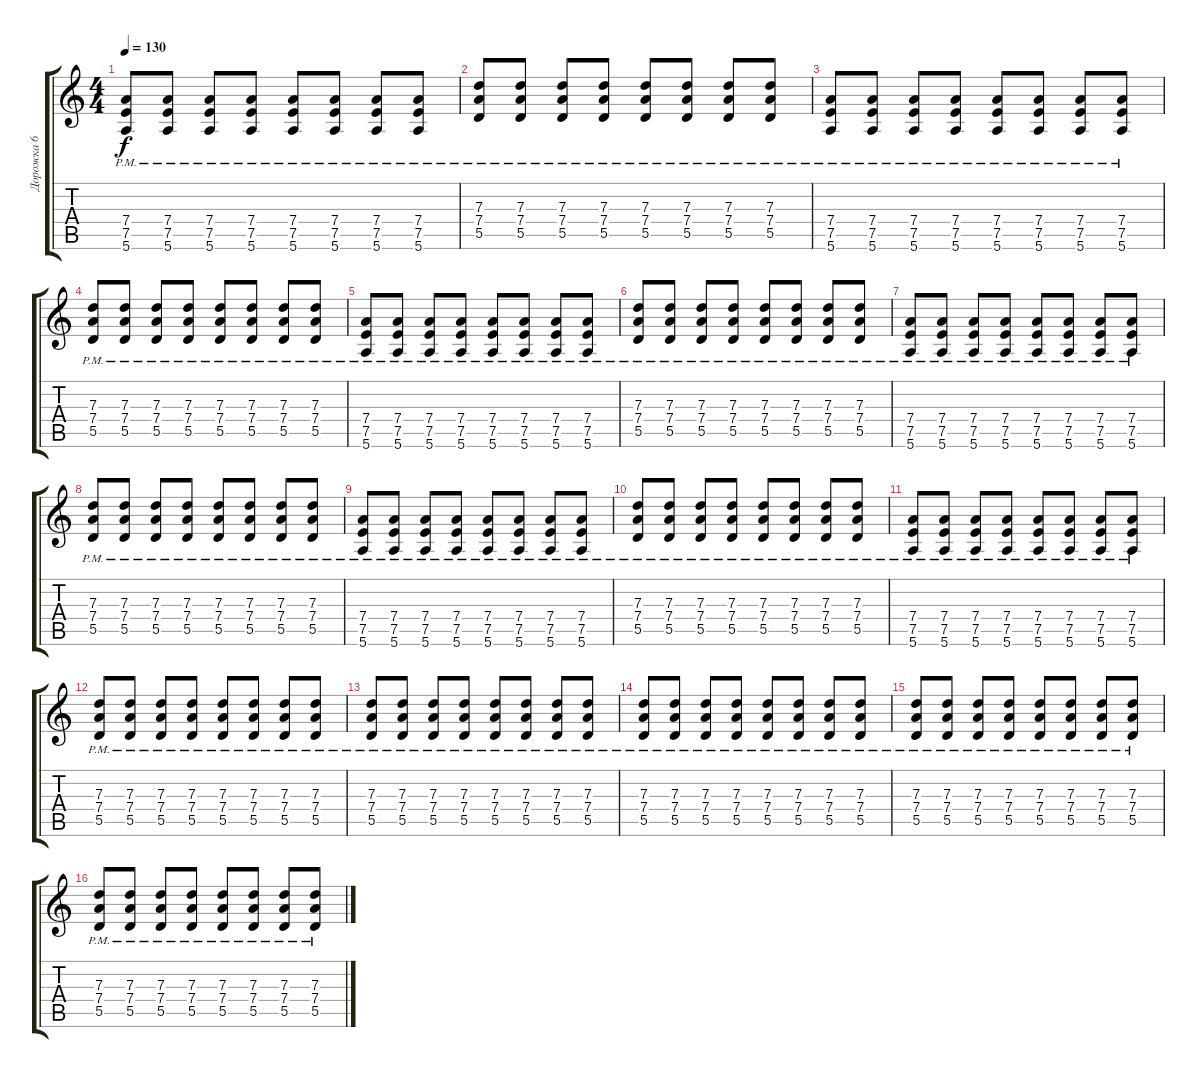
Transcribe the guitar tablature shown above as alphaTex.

\track ("Дорожка 6" "Дорожка 6") {instrument distortionguitar}
\staff {score tabs}
\tuning (E4 B3 G3 D3 A2 E2) {hide}
\ts (4 4)
\tempo 130
\clef g2
\ks c
(7.4{pm} 7.5{pm} 5.6{pm}).8{dy f} (7.4{pm} 7.5{pm} 5.6{pm}).8 (7.4{pm} 7.5{pm} 5.6{pm}).8 (7.4{pm} 7.5{pm} 5.6{pm}).8 (7.4{pm} 7.5{pm} 5.6{pm}).8 (7.4{pm} 7.5{pm} 5.6{pm}).8 (7.4{pm} 7.5{pm} 5.6{pm}).8 (7.4{pm} 7.5{pm} 5.6{pm}).8 |
(7.3{pm} 7.4{pm} 5.5{pm}).8 (7.3{pm} 7.4{pm} 5.5{pm}).8 (7.3{pm} 7.4{pm} 5.5{pm}).8 (7.3{pm} 7.4{pm} 5.5{pm}).8 (7.3{pm} 7.4{pm} 5.5{pm}).8 (7.3{pm} 7.4{pm} 5.5{pm}).8 (7.3{pm} 7.4{pm} 5.5{pm}).8 (7.3{pm} 7.4{pm} 5.5{pm}).8 |
(7.4{pm} 7.5{pm} 5.6{pm}).8 (7.4{pm} 7.5{pm} 5.6{pm}).8 (7.4{pm} 7.5{pm} 5.6{pm}).8 (7.4{pm} 7.5{pm} 5.6{pm}).8 (7.4{pm} 7.5{pm} 5.6{pm}).8 (7.4{pm} 7.5{pm} 5.6{pm}).8 (7.4{pm} 7.5{pm} 5.6{pm}).8 (7.4{pm} 7.5{pm} 5.6{pm}).8 |
(7.3{pm} 7.4{pm} 5.5{pm}).8 (7.3{pm} 7.4{pm} 5.5{pm}).8 (7.3{pm} 7.4{pm} 5.5{pm}).8 (7.3{pm} 7.4{pm} 5.5{pm}).8 (7.3{pm} 7.4{pm} 5.5{pm}).8 (7.3{pm} 7.4{pm} 5.5{pm}).8 (7.3{pm} 7.4{pm} 5.5{pm}).8 (7.3{pm} 7.4{pm} 5.5{pm}).8 |
(7.4{pm} 7.5{pm} 5.6{pm}).8 (7.4{pm} 7.5{pm} 5.6{pm}).8 (7.4{pm} 7.5{pm} 5.6{pm}).8 (7.4{pm} 7.5{pm} 5.6{pm}).8 (7.4{pm} 7.5{pm} 5.6{pm}).8 (7.4{pm} 7.5{pm} 5.6{pm}).8 (7.4{pm} 7.5{pm} 5.6{pm}).8 (7.4{pm} 7.5{pm} 5.6{pm}).8 |
(7.3{pm} 7.4{pm} 5.5{pm}).8 (7.3{pm} 7.4{pm} 5.5{pm}).8 (7.3{pm} 7.4{pm} 5.5{pm}).8 (7.3{pm} 7.4{pm} 5.5{pm}).8 (7.3{pm} 7.4{pm} 5.5{pm}).8 (7.3{pm} 7.4{pm} 5.5{pm}).8 (7.3{pm} 7.4{pm} 5.5{pm}).8 (7.3{pm} 7.4{pm} 5.5{pm}).8 |
(7.4{pm} 7.5{pm} 5.6{pm}).8 (7.4{pm} 7.5{pm} 5.6{pm}).8 (7.4{pm} 7.5{pm} 5.6{pm}).8 (7.4{pm} 7.5{pm} 5.6{pm}).8 (7.4{pm} 7.5{pm} 5.6{pm}).8 (7.4{pm} 7.5{pm} 5.6{pm}).8 (7.4{pm} 7.5{pm} 5.6{pm}).8 (7.4{pm} 7.5{pm} 5.6{pm}).8 |
(7.3{pm} 7.4{pm} 5.5{pm}).8 (7.3{pm} 7.4{pm} 5.5{pm}).8 (7.3{pm} 7.4{pm} 5.5{pm}).8 (7.3{pm} 7.4{pm} 5.5{pm}).8 (7.3{pm} 7.4{pm} 5.5{pm}).8 (7.3{pm} 7.4{pm} 5.5{pm}).8 (7.3{pm} 7.4{pm} 5.5{pm}).8 (7.3{pm} 7.4{pm} 5.5{pm}).8 |
(7.4{pm} 7.5{pm} 5.6{pm}).8 (7.4{pm} 7.5{pm} 5.6{pm}).8 (7.4{pm} 7.5{pm} 5.6{pm}).8 (7.4{pm} 7.5{pm} 5.6{pm}).8 (7.4{pm} 7.5{pm} 5.6{pm}).8 (7.4{pm} 7.5{pm} 5.6{pm}).8 (7.4{pm} 7.5{pm} 5.6{pm}).8 (7.4{pm} 7.5{pm} 5.6{pm}).8 |
(7.3{pm} 7.4{pm} 5.5{pm}).8 (7.3{pm} 7.4{pm} 5.5{pm}).8 (7.3{pm} 7.4{pm} 5.5{pm}).8 (7.3{pm} 7.4{pm} 5.5{pm}).8 (7.3{pm} 7.4{pm} 5.5{pm}).8 (7.3{pm} 7.4{pm} 5.5{pm}).8 (7.3{pm} 7.4{pm} 5.5{pm}).8 (7.3{pm} 7.4{pm} 5.5{pm}).8 |
(7.4{pm} 7.5{pm} 5.6{pm}).8 (7.4{pm} 7.5{pm} 5.6{pm}).8 (7.4{pm} 7.5{pm} 5.6{pm}).8 (7.4{pm} 7.5{pm} 5.6{pm}).8 (7.4{pm} 7.5{pm} 5.6{pm}).8 (7.4{pm} 7.5{pm} 5.6{pm}).8 (7.4{pm} 7.5{pm} 5.6{pm}).8 (7.4{pm} 7.5{pm} 5.6{pm}).8 |
(7.3{pm} 7.4{pm} 5.5{pm}).8 (7.3{pm} 7.4{pm} 5.5{pm}).8 (7.3{pm} 7.4{pm} 5.5{pm}).8 (7.3{pm} 7.4{pm} 5.5{pm}).8 (7.3{pm} 7.4{pm} 5.5{pm}).8 (7.3{pm} 7.4{pm} 5.5{pm}).8 (7.3{pm} 7.4{pm} 5.5{pm}).8 (7.3{pm} 7.4{pm} 5.5{pm}).8 |
(7.3{pm} 7.4{pm} 5.5{pm}).8 (7.3{pm} 7.4{pm} 5.5{pm}).8 (7.3{pm} 7.4{pm} 5.5{pm}).8 (7.3{pm} 7.4{pm} 5.5{pm}).8 (7.3{pm} 7.4{pm} 5.5{pm}).8 (7.3{pm} 7.4{pm} 5.5{pm}).8 (7.3{pm} 7.4{pm} 5.5{pm}).8 (7.3{pm} 7.4{pm} 5.5{pm}).8 |
(7.3{pm} 7.4{pm} 5.5{pm}).8 (7.3{pm} 7.4{pm} 5.5{pm}).8 (7.3{pm} 7.4{pm} 5.5{pm}).8 (7.3{pm} 7.4{pm} 5.5{pm}).8 (7.3{pm} 7.4{pm} 5.5{pm}).8 (7.3{pm} 7.4{pm} 5.5{pm}).8 (7.3{pm} 7.4{pm} 5.5{pm}).8 (7.3{pm} 7.4{pm} 5.5{pm}).8 |
(7.3{pm} 7.4{pm} 5.5{pm}).8 (7.3{pm} 7.4{pm} 5.5{pm}).8 (7.3{pm} 7.4{pm} 5.5{pm}).8 (7.3{pm} 7.4{pm} 5.5{pm}).8 (7.3{pm} 7.4{pm} 5.5{pm}).8 (7.3{pm} 7.4{pm} 5.5{pm}).8 (7.3{pm} 7.4{pm} 5.5{pm}).8 (7.3{pm} 7.4{pm} 5.5{pm}).8 |
(7.3{pm} 7.4{pm} 5.5{pm}).8 (7.3{pm} 7.4{pm} 5.5{pm}).8 (7.3{pm} 7.4{pm} 5.5{pm}).8 (7.3{pm} 7.4{pm} 5.5{pm}).8 (7.3{pm} 7.4{pm} 5.5{pm}).8 (7.3{pm} 7.4{pm} 5.5{pm}).8 (7.3{pm} 7.4{pm} 5.5{pm}).8 (7.3{pm} 7.4{pm} 5.5{pm}).8
